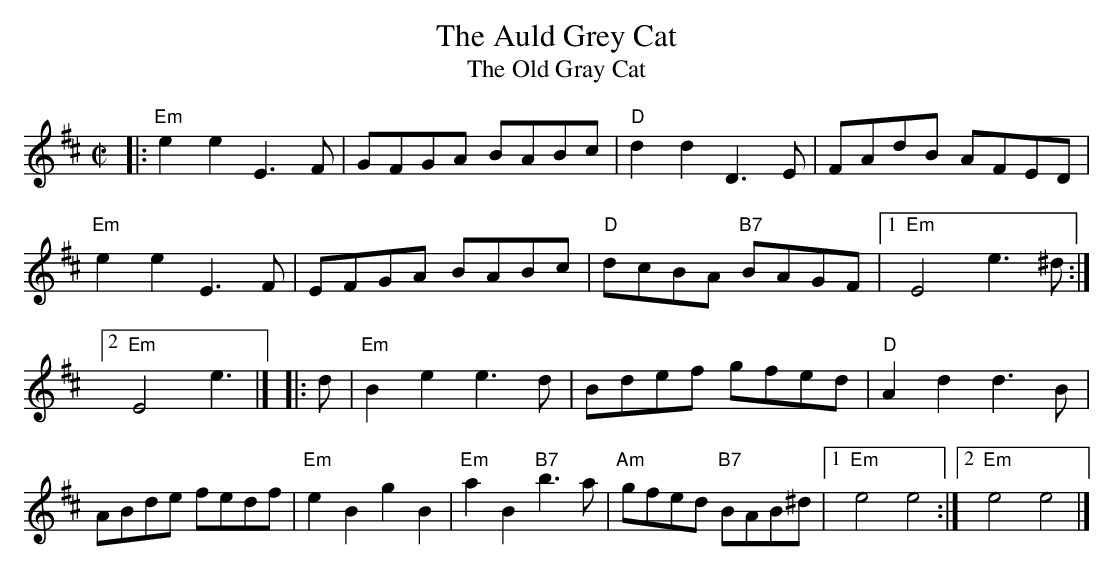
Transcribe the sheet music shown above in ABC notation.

X:1
T: Auld Grey Cat, The
T:  Old Gray Cat, The
M: C|
K: Edor
|:\
"Em"e2e2 E3F | GFGA BABc | "D"d2d2 D3E | FAdB AFED |\
"Em"e2e2 E3F | EFGA BABc | "D"dcBA "B7"BAGF |1 "Em"E4 e3^d :|2 "Em"E4 e3 |]\
|: d |\
"Em"B2e2 e3d | Bdef gfed | "D"A2d2 d3B | ABde fedf |\
"Em"e2B2 g2B2 | "Em"a2B2 "B7"b3a | "Am"gfed "B7"BAB^d |1 "Em"e4 e4 :|2 "Em"e4 e4 |]
